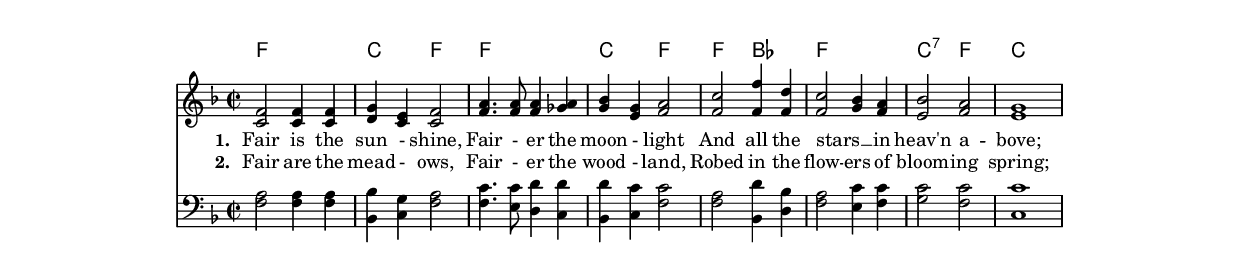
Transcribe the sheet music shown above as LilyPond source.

\version "2.11.51"
#(set-global-staff-size 15)
\paper{
  ragged-right=##f
  line-width=15\cm
  indent=0\cm
}

\layout {
  \context { \Score
    \override PaperColumn #'keep-inside-line = ##t
    \override NonMusicalPaperColumn #'keep-inside-line = ##t
  }
}

theChords = \chordmode {
  \time 2/2
  f1 | c2 f2 | f1 | c2 f2| %\break 
  f2 bes2 | f1 | c2:7 f | c1 | \break 
}

verseOne = \lyricmode{
  \set stanza = "1. "
  Fair is the sun - shine,
  Fair - er the moon - light
  And all the stars __ _  in heav'n a -- bove;
}

verseTwo = \lyricmode{
  \set stanza = "2. "
  Fair are the mead - ows,
  Fair - er the wood - land, 
  Robed in the flow -- ers of bloom -- ing spring;
}

Soprano = { 
  \time 2/2  
  \key f \major
  \stemUp
  f'2 f'4 f' | g'4 e' f'2 | a'4. a'8 a'4 a' | bes'4 g' a'2 |
c''2 f''4 d'' |  c''2  bes'4  a' | bes'2 a' | g'1 |
}

Alto = { 
  \key f \major 
  c'2 c'4 c' | d'4 c' c'2 | f'4. f'8 f'4 ges' | g'4 e' f'2 |
  f'2 f'4 f' |  f'2  g'4  f' | e'2 f' | e'1 | 
}

Tenor = { 
  \key f \major 
  \stemDown 
  a2 a4 a | bes4 g a2  | c'4. c'8 d'4 d' | d'4 c' c'2 | 
  a2 d'4 bes | a2 c'4 c' | c'2 c'  | c'1 |
}

Bass = {
  \key f \major 
  f2 f4 f | bes,4 c  f2 | f4. e8 d4 c | bes,4 c f2 |
  f2 bes,4 d | f2 e4 f | g2 f | c1 |
}


\score {
  << 
    \new ChordNames { \theChords }
    \context Staff = upper {
      \context Voice = sop {
        <<
          \Soprano 
          \Alto 
        >> 
      }
    }
    \context Lyrics="LyrOne" \lyricsto "sop" {\verseOne}
    \context Lyrics="LyrTwo" \lyricsto "sop" {\verseTwo}
    \context Staff = lower {
      \new Voice {
        \clef bass
        #(set-accidental-style 'modern-cautionary) 
        <<
          \Tenor 
          \Bass 
        >>
      }
    }
  >>

\layout {
  %between-system-space = 1\mm
  indent = 0
  \context {
    \Score
    \remove "Bar_number_engraver"
  }
  \context { \Staff 
    \override VerticalAxisGroup #'minimum-Y-extent = #'(-1 . 1)
  }
  }
}
\paper {  }
